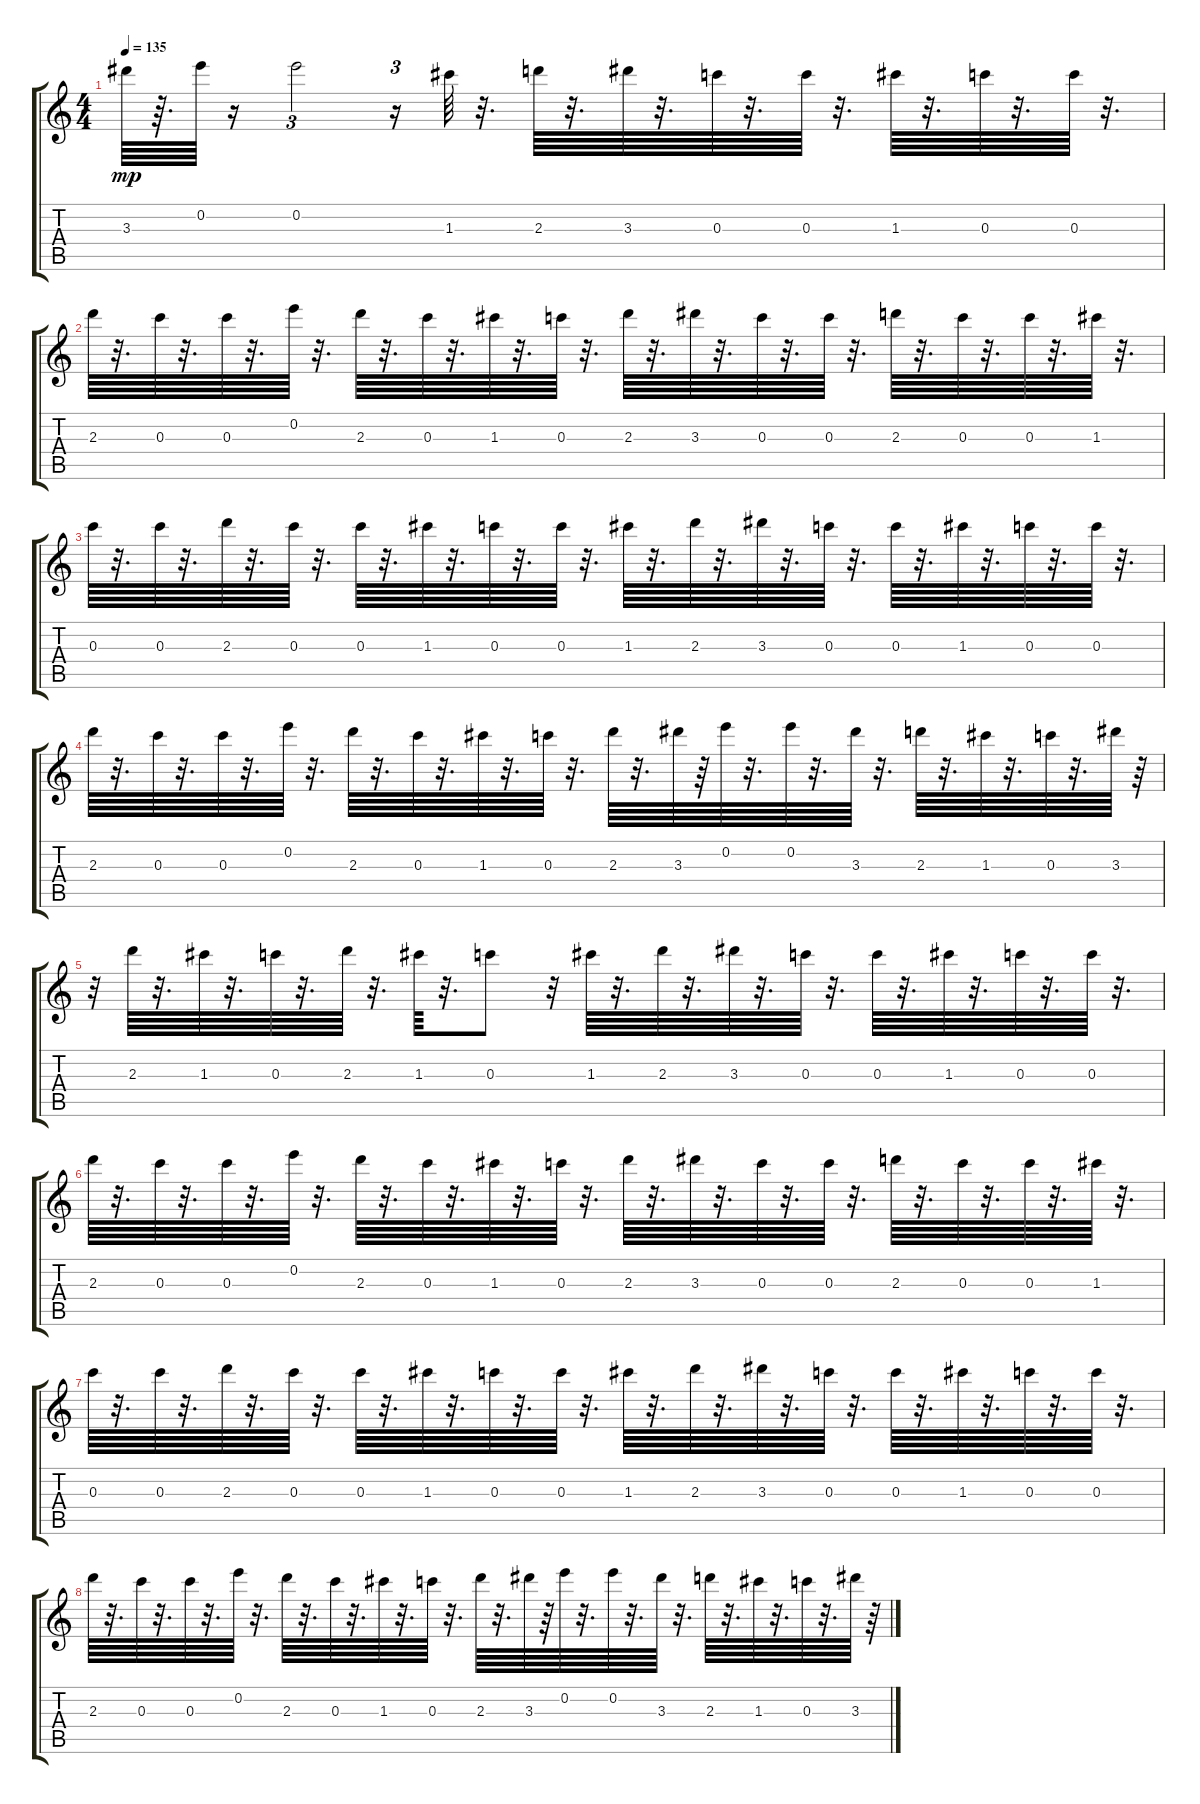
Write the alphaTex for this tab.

\track "" {instrument distortionguitar}
\staff {score tabs}
\tuning (Ab5 E5 C5 Ab4 E4 C4) {hide}
\ts (4 4)
\tempo 135
\clef g2
\ks c
3.3.64{dy mp} r.64{d} 0.2.64 r.16 0.2.2{tu (3 2)} r.16{tu (3 2)} 1.3.64 r.32{d} 2.3.64 r.32{d} 3.3.64 r.32{d} 0.3.64 r.32{d} 0.3.64 r.32{d} 1.3.64 r.32{d} 0.3.64 r.32{d} 0.3.64 r.32{d} |
2.3.64 r.32{d} 0.3.64 r.32{d} 0.3.64 r.32{d} 0.2.64 r.32{d} 2.3.64 r.32{d} 0.3.64 r.32{d} 1.3.64 r.32{d} 0.3.64 r.32{d} 2.3.64 r.32{d} 3.3.64 r.32{d} 0.3.64 r.32{d} 0.3.64 r.32{d} 2.3.64 r.32{d} 0.3.64 r.32{d} 0.3.64 r.32{d} 1.3.64 r.32{d} |
0.3.64 r.32{d} 0.3.64 r.32{d} 2.3.64 r.32{d} 0.3.64 r.32{d} 0.3.64 r.32{d} 1.3.64 r.32{d} 0.3.64 r.32{d} 0.3.64 r.32{d} 1.3.64 r.32{d} 2.3.64 r.32{d} 3.3.64 r.32{d} 0.3.64 r.32{d} 0.3.64 r.32{d} 1.3.64 r.32{d} 0.3.64 r.32{d} 0.3.64 r.32{d} |
2.3.64 r.32{d} 0.3.64 r.32{d} 0.3.64 r.32{d} 0.2.64 r.32{d} 2.3.64 r.32{d} 0.3.64 r.32{d} 1.3.64 r.32{d} 0.3.64 r.32{d} 2.3.64 r.32{d} 3.3.64 r.64 0.2.64 r.32{d} 0.2.64 r.32{d} 3.3.64 r.32{d} 2.3.64 r.32{d} 1.3.64 r.32{d} 0.3.64 r.32{d} 3.3.64 r.64 |
r.32 2.3.64 r.32{d} 1.3.64 r.32{d} 0.3.64 r.32{d} 2.3.64 r.32{d} 1.3.64 r.32{d} 0.3.8 r.32 1.3.64 r.32{d} 2.3.64 r.32{d} 3.3.64 r.32{d} 0.3.64 r.32{d} 0.3.64 r.32{d} 1.3.64 r.32{d} 0.3.64 r.32{d} 0.3.64 r.32{d} |
2.3.64 r.32{d} 0.3.64 r.32{d} 0.3.64 r.32{d} 0.2.64 r.32{d} 2.3.64 r.32{d} 0.3.64 r.32{d} 1.3.64 r.32{d} 0.3.64 r.32{d} 2.3.64 r.32{d} 3.3.64 r.32{d} 0.3.64 r.32{d} 0.3.64 r.32{d} 2.3.64 r.32{d} 0.3.64 r.32{d} 0.3.64 r.32{d} 1.3.64 r.32{d} |
0.3.64 r.32{d} 0.3.64 r.32{d} 2.3.64 r.32{d} 0.3.64 r.32{d} 0.3.64 r.32{d} 1.3.64 r.32{d} 0.3.64 r.32{d} 0.3.64 r.32{d} 1.3.64 r.32{d} 2.3.64 r.32{d} 3.3.64 r.32{d} 0.3.64 r.32{d} 0.3.64 r.32{d} 1.3.64 r.32{d} 0.3.64 r.32{d} 0.3.64 r.32{d} |
2.3.64 r.32{d} 0.3.64 r.32{d} 0.3.64 r.32{d} 0.2.64 r.32{d} 2.3.64 r.32{d} 0.3.64 r.32{d} 1.3.64 r.32{d} 0.3.64 r.32{d} 2.3.64 r.32{d} 3.3.64 r.64 0.2.64 r.32{d} 0.2.64 r.32{d} 3.3.64 r.32{d} 2.3.64 r.32{d} 1.3.64 r.32{d} 0.3.64 r.32{d} 3.3.64 r.64
